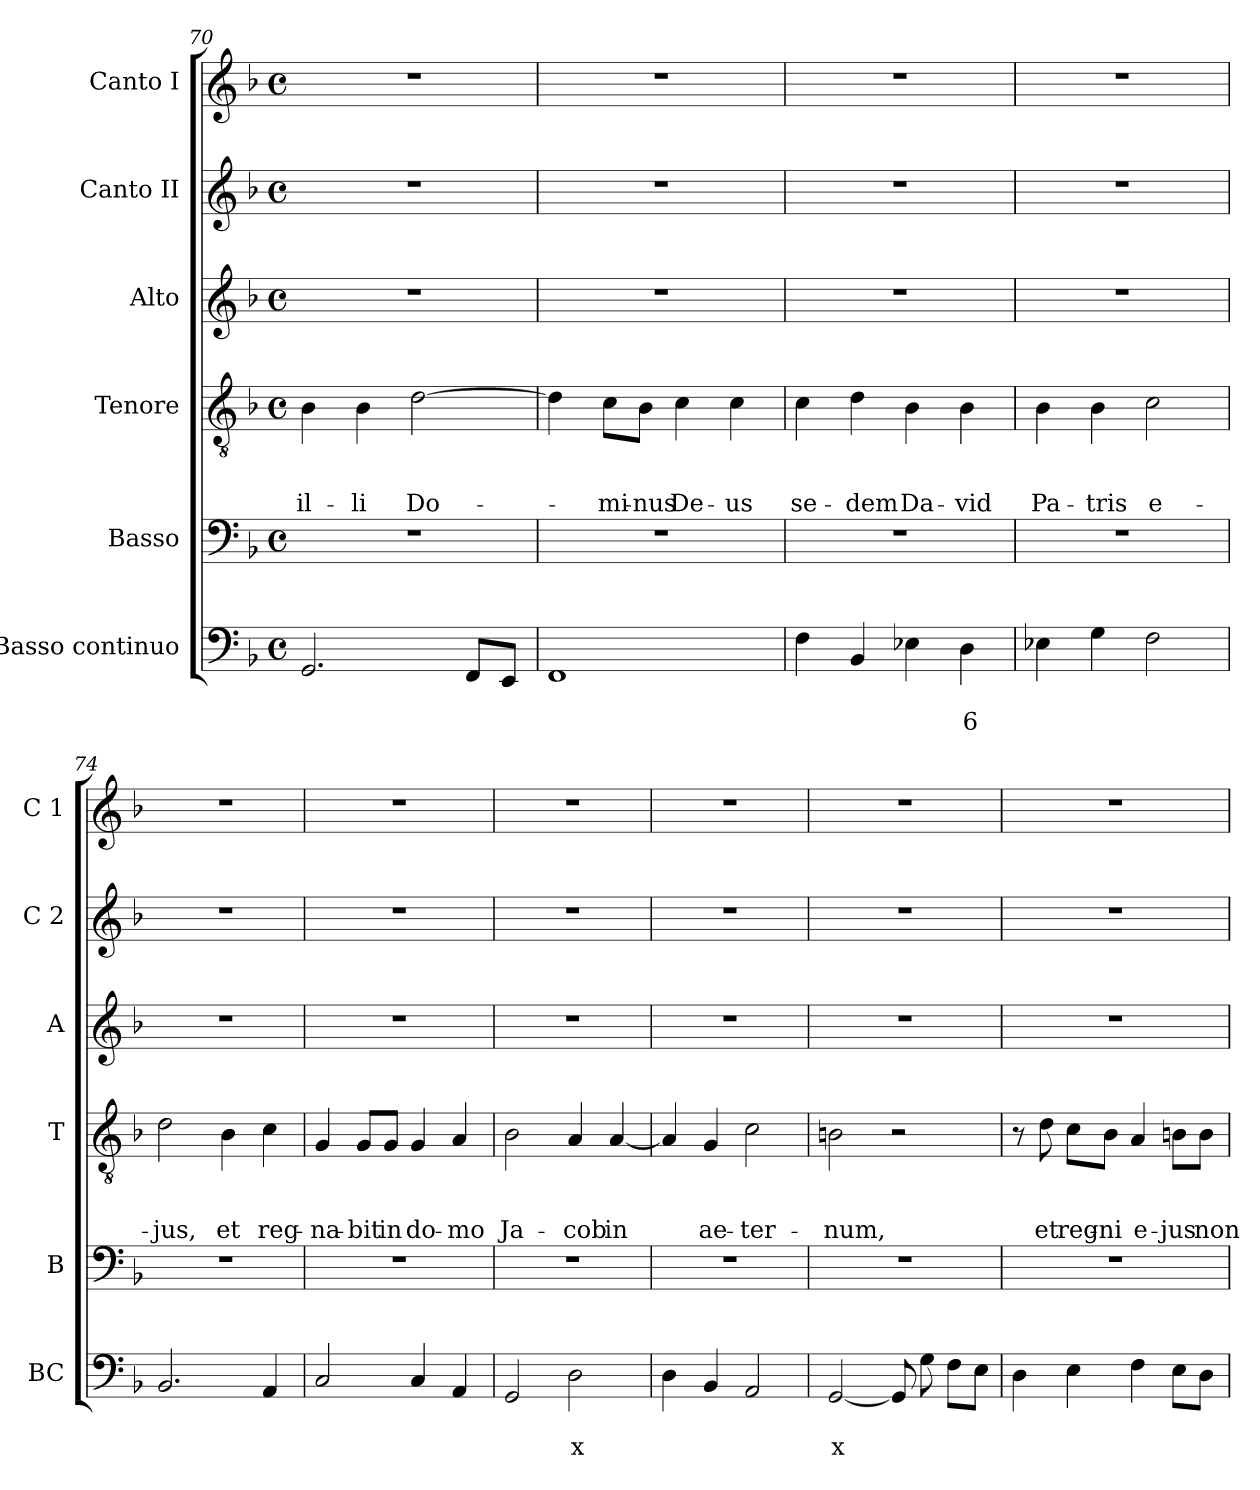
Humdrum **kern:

**kern	**text	**text	**kern	**kern	**text	**text	**text	**kern	**kern	**kern
*part6	*part6	*part6	*part5	*part4	*part4	*part4	*part4	*part3	*part2	*part1
*staff6	*staff6	*staff6	*staff5	*staff4	*staff4	*staff4	*staff4	*staff3	*staff2	*staff1
*I"Basso continuo	*	*	*I"Basso	*I"Tenore	*	*	*	*I"Alto	*I"Canto II	*I"Canto I
*I'BC	*	*	*I'B	*I'T	*	*	*	*I'A	*I'C 2	*I'C 1
*clefF4	*	*	*clefF4	*clefGv2	*	*	*	*clefG2	*clefG2	*clefG2
*k[b-]	*	*	*k[b-]	*k[b-]	*	*	*	*k[b-]	*k[b-]	*k[b-]
*F:	*	*	*F:	*F:	*	*	*	*F:	*F:	*F:
*M4/4	*	*	*M4/4	*M4/4	*	*	*	*M4/4	*M4/4	*M4/4
*met(c)	*	*	*met(c)	*met(c)	*	*	*	*met(c)	*met(c)	*met(c)
=70	=70	=70	=70	=70	=70	=70	=70	=70	=70	=70
!	!	!	!	!	!	!	!LO:LY:b	!	!	!
2.GG/	.	.	1r	4B-\	.	.	il-	1r	1r	1r
!	!	!	!	!	!	!	!LO:LY:b	!	!	!
.	.	.	.	4B-\	.	.	-li	.	.	.
!	!	!	!	!	!	!	!LO:LY:b	!	!	!
.	.	.	.	[2d\	.	.	Do-	.	.	.
8FF/L	.	.	.	.	.	.	.	.	.	.
8EE/J	.	.	.	.	.	.	.	.	.	.
=71	=71	=71	=71	=71	=71	=71	=71	=71	=71	=71
1FF	.	.	1r	4d\]	.	.	.	1r	1r	1r
!	!	!	!	!	!	!	!LO:LY:b	!	!	!
.	.	.	.	8c\L	.	.	-mi-	.	.	.
!	!	!	!	!	!	!	!LO:LY:b	!	!	!
.	.	.	.	8B-\J	.	.	-nus	.	.	.
!	!	!	!	!	!	!	!LO:LY:b	!	!	!
.	.	.	.	4c\	.	.	De-	.	.	.
!	!	!	!	!	!	!	!LO:LY:b	!	!	!
.	.	.	.	4c\	.	.	-us	.	.	.
=72	=72	=72	=72	=72	=72	=72	=72	=72	=72	=72
!	!	!	!	!	!	!	!LO:LY:b	!	!	!
4F\	.	.	1r	4c\	.	.	se-	1r	1r	1r
!	!	!	!	!	!	!	!LO:LY:b	!	!	!
4BB-/	.	.	.	4d\	.	.	-dem	.	.	.
!	!	!	!	!	!	!	!LO:LY:b	!	!	!
4E-X\	.	.	.	4B-\	.	.	Da-	.	.	.
!	!	!LO:LY:b	!	!	!	!	!LO:LY:b	!	!	!
4D\	.	6	.	4B-\	.	.	-vid	.	.	.
!!LO:LB:g=z
=73	=73	=73	=73	=73	=73	=73	=73	=73	=73	=73
!	!	!	!	!	!	!	!LO:LY:b	!	!	!
4E-X\	.	.	1r	4B-\	.	.	Pa-	1r	1r	1r
!	!	!	!	!	!	!	!LO:LY:b	!	!	!
4G\	.	.	.	4B-\	.	.	-tris	.	.	.
!	!	!	!	!	!	!	!LO:LY:b	!	!	!
2F\	.	.	.	2c\	.	.	e-	.	.	.
=74	=74	=74	=74	=74	=74	=74	=74	=74	=74	=74
!	!	!	!	!	!	!	!LO:LY:b	!	!	!
2.BB-/	.	.	1r	2d\	.	.	-jus,	1r	1r	1r
!	!	!	!	!	!	!	!LO:LY:b	!	!	!
.	.	.	.	4B-\	.	.	et	.	.	.
!	!	!	!	!	!	!	!LO:LY:b	!	!	!
4AA/	.	.	.	4c\	.	.	reg-	.	.	.
=75	=75	=75	=75	=75	=75	=75	=75	=75	=75	=75
!	!	!	!	!	!	!	!LO:LY:b	!	!	!
2C/	.	.	1r	4G/	.	.	-na-	1r	1r	1r
!	!	!	!	!	!	!	!LO:LY:b	!	!	!
.	.	.	.	8G/L	.	.	-bit	.	.	.
!	!	!	!	!	!	!	!LO:LY:b	!	!	!
.	.	.	.	8G/J	.	.	in	.	.	.
!	!	!	!	!	!	!	!LO:LY:b	!	!	!
4C/	.	.	.	4G/	.	.	do-	.	.	.
!	!	!	!	!	!	!	!LO:LY:b	!	!	!
4AA/	.	.	.	4A/	.	.	-mo	.	.	.
=76	=76	=76	=76	=76	=76	=76	=76	=76	=76	=76
!	!	!	!	!	!	!	!LO:LY:b	!	!	!
2GG/	.	.	1r	2B-\	.	.	Ja-	1r	1r	1r
!	!	!LO:LY:b	!	!	!	!	!LO:LY:b	!	!	!
2D\	.	x	.	4A/	.	.	-cob	.	.	.
!	!	!	!	!	!	!	!LO:LY:b	!	!	!
.	.	.	.	[4A/	.	.	in	.	.	.
=77	=77	=77	=77	=77	=77	=77	=77	=77	=77	=77
4D\	.	.	1r	4A/]	.	.	.	1r	1r	1r
!	!	!	!	!	!	!	!LO:LY:b	!	!	!
4BB-/	.	.	.	4G/	.	.	ae-	.	.	.
!	!	!	!	!	!	!	!LO:LY:b	!	!	!
2AA/	.	.	.	2c\	.	.	-ter-	.	.	.
=78	=78	=78	=78	=78	=78	=78	=78	=78	=78	=78
!	!	!LO:LY:b	!	!	!	!	!LO:LY:b	!	!	!
[2GG/	.	x	1r	2Bn\	.	.	-num,	1r	1r	1r
8GG/]	.	.	.	2r	.	.	.	.	.	.
8G\	.	.	.	.	.	.	.	.	.	.
8F\L	.	.	.	.	.	.	.	.	.	.
8E\J	.	.	.	.	.	.	.	.	.	.
!!LO:PB:g=z
=79	=79	=79	=79	=79	=79	=79	=79	=79	=79	=79
4D\	.	.	1r	8r	.	.	.	1r	1r	1r
!	!	!	!	!	!	!	!LO:LY:b	!	!	!
.	.	.	.	8d\	.	.	et	.	.	.
!	!	!	!	!	!	!	!LO:LY:b	!	!	!
4E\	.	.	.	8c\L	.	.	reg-	.	.	.
!	!	!	!	!	!	!	!LO:LY:b	!	!	!
.	.	.	.	8B-\J	.	.	-ni	.	.	.
!	!	!	!	!	!	!	!LO:LY:b	!	!	!
4F\	.	.	.	4A/	.	.	e-	.	.	.
!	!	!	!	!	!	!	!LO:LY:b	!	!	!
8E\L	.	.	.	8Bn\L	.	.	-jus	.	.	.
!	!	!	!	!	!	!	!LO:LY:b	!	!	!
8D\J	.	.	.	8B\J	.	.	non	.	.	.
=	=	=	=	=	=	=	=	=	=	=
*-	*-	*-	*-	*-	*-	*-	*-	*-	*-	*-
